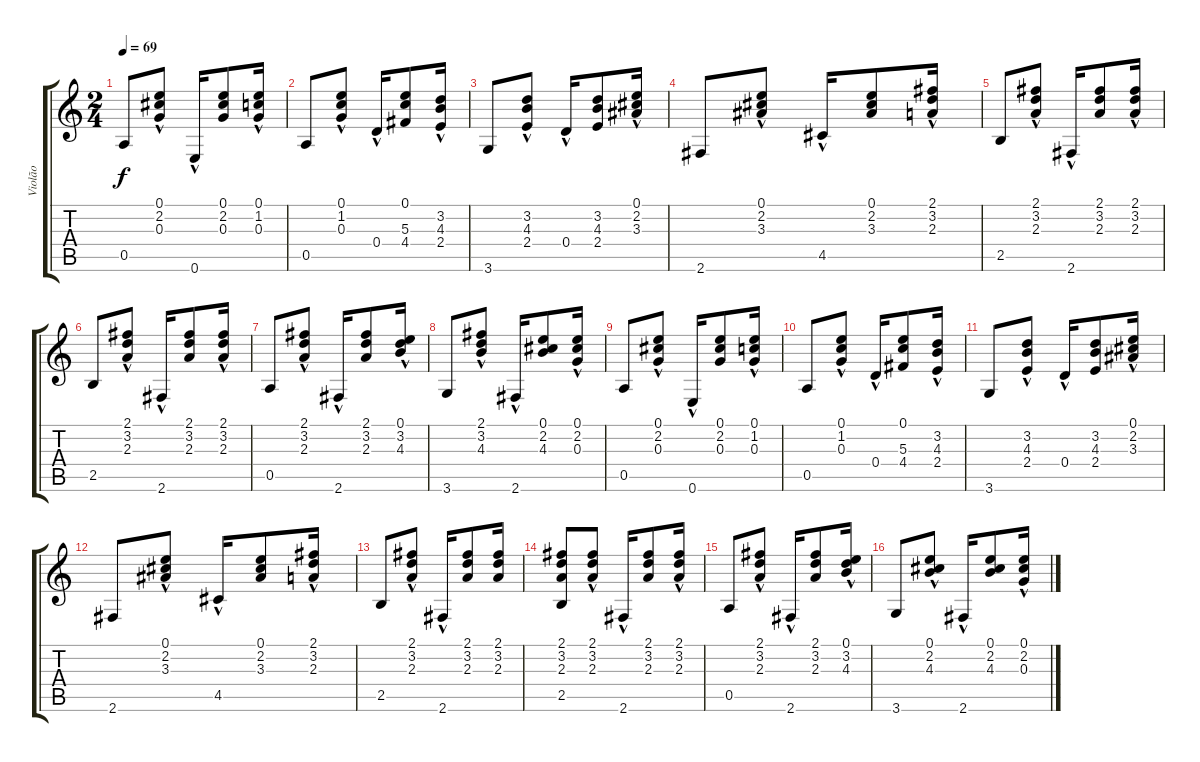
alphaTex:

\track ("Violão" "Violão") {instrument acousticguitarnylon}
\staff {score tabs}
\tuning (E4 B3 G3 D3 A2 E2) {hide}
\ts (2 4)
\tempo 69
\clef g2
\ks c
0.5.8{dy f} (0.1{hac} 2.2{hac} 0.3).8 0.6{hac}.16 (0.1 2.2 0.3).8 (0.1{hac} 1.2{hac} 0.3).16 |
0.5.8 (0.1{hac} 1.2{hac} 0.3).8 0.4{hac}.16 (0.1 5.3 4.4).8 (3.2{hac} 4.3{hac} 2.4{hac}).16 |
3.6.8 (3.2{hac} 4.3 2.4).8 0.4{hac}.16 (3.2 4.3 2.4).8 (0.1{hac} 2.2{hac} 3.3{hac}).16 |
2.6.8 (0.1{hac} 2.2{hac} 3.3).8 4.5{hac}.16 (0.1 2.2 3.3).8 (2.1{hac} 3.2{hac} 2.3{hac}).16 |
2.5.8 (2.1{hac} 3.2{hac} 2.3).8 2.6{hac}.16 (2.1 3.2 2.3).8 (2.1{hac} 3.2{hac} 2.3{hac}).16 |
2.5.8 (2.1{hac} 3.2{hac} 2.3).8 2.6{hac}.16 (2.1 3.2 2.3).8 (2.1{hac} 3.2{hac} 2.3{hac}).16 |
0.5.8 (2.1{hac} 3.2{hac} 2.3).8 2.6{hac}.16 (2.1 3.2 2.3).8 (0.1{hac} 3.2{hac} 4.3{hac}).16 |
3.6.8 (2.1{hac} 3.2{hac} 4.3).8 2.6{hac}.16 (0.1 2.2 4.3).8 (0.1{hac} 2.2{hac} 0.3{hac}).16 |
0.5.8 (0.1{hac} 2.2{hac} 0.3).8 0.6{hac}.16 (0.1 2.2 0.3).8 (0.1{hac} 1.2{hac} 0.3{hac}).16 |
0.5.8 (0.1{hac} 1.2{hac} 0.3).8 0.4{hac}.16 (0.1 5.3 4.4).8 (3.2{hac} 4.3{hac} 2.4{hac}).16 |
3.6.8 (3.2{hac} 4.3 2.4).8 0.4{hac}.16 (3.2 4.3 2.4).8 (0.1{hac} 2.2{hac} 3.3{hac}).16 |
2.6.8 (0.1{hac} 2.2{hac} 3.3).8 4.5{hac}.16 (0.1 2.2 3.3).8 (2.1{hac} 3.2{hac} 2.3{hac}).16 |
2.5.8 (2.1{hac} 3.2{hac} 2.3).8 2.6{hac}.16 (2.1 3.2 2.3).8 (2.1 3.2 2.3).16 |
(2.1 3.2 2.3 2.5).8 (2.1{hac} 3.2{hac} 2.3).8 2.6{hac}.16 (2.1 3.2 2.3).8 (2.1{hac} 3.2{hac} 2.3{hac}).16 |
0.5.8 (2.1{hac} 3.2{hac} 2.3).8 2.6{hac}.16 (2.1 3.2 2.3).8 (0.1{hac} 3.2{hac} 4.3{hac}).16 |
3.6.8 (0.1{hac} 2.2{hac} 4.3).8 2.6{hac}.16 (0.1 2.2 4.3).8 (0.1{hac} 2.2{hac} 0.3{hac}).16
